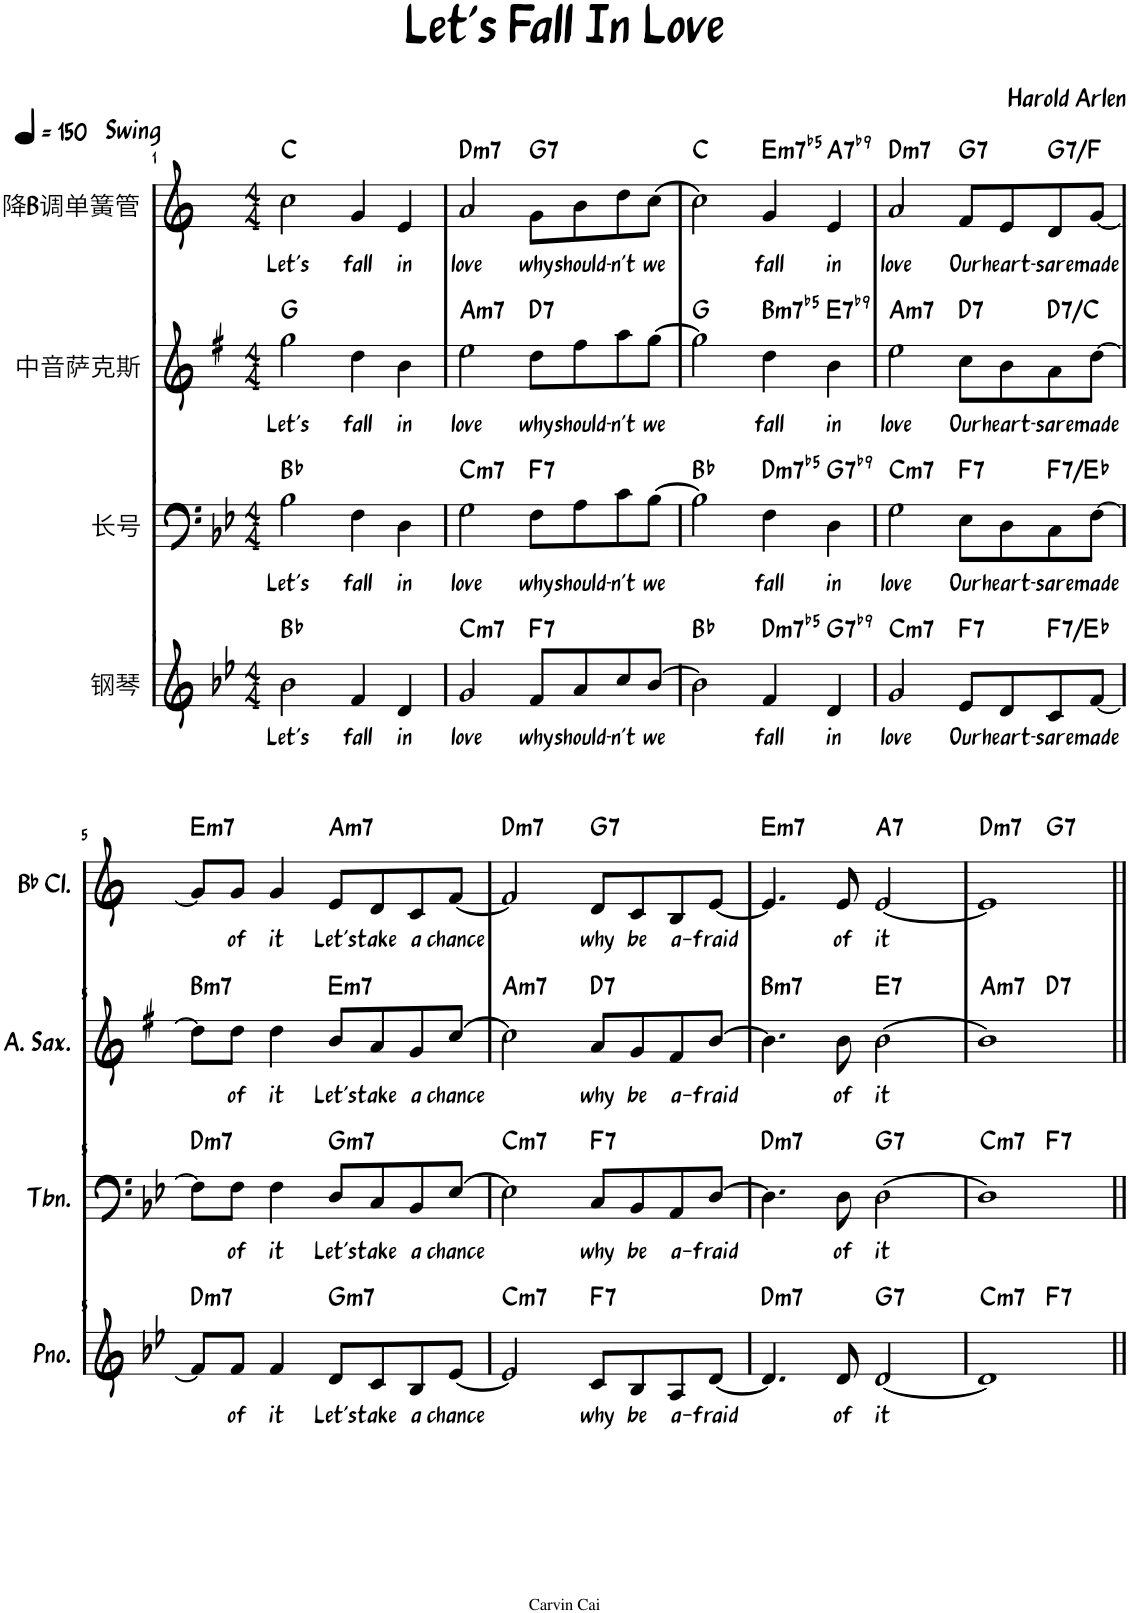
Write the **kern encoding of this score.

**kern	**text	**harte	**kern	**text	**harte	**kern	**text	**harte	**kern	**text	**harte
*part4	*part4	*part4	*part3	*part3	*part3	*part2	*part2	*part2	*part1	*part1	*part1
*staff4	*staff4	*	*staff3	*staff3	*	*staff2	*staff2	*	*staff1	*staff1	*
*I"钢琴	*	*	*I"长号	*	*	*I"中音萨克斯	*	*	*I"降B调单簧管	*	*
*clefG2	*	*	*clefF4	*	*	*clefG2	*	*	*clefG2	*	*
*	*	*	*	*	*	*Trd5c9	*	*	*Trd1c2	*	*
*k[b-e-]	*	*	*k[b-e-]	*	*	*k[f#]	*	*	*k[]	*	*
*M4/4	*	*	*M4/4	*	*	*M4/4	*	*	*M4/4	*	*
*MM150	*	*	*MM150	*	*	*MM150	*	*	*MM150	*	*
=1	=1	=1	=1	=1	=1	=1	=1	=1	=1	=1	=1
!	!	!	!	!	!	!	!	!	!LO:TX:a:B:t=Swing	!	!
!	!LO:LY:b	!	!	!LO:LY:b	!	!	!LO:LY:b	!	!	!LO:LY:b	!
2b-\	Let's	Bb:maj	2B-\	Let's	Bb:maj	2gg\	Let's	G:maj	2cc\	Let's	C:maj
!	!LO:LY:b	!	!	!LO:LY:b	!	!	!LO:LY:b	!	!	!LO:LY:b	!
4f/	fall	.	4F\	fall	.	4dd\	fall	.	4g/	fall	.
!	!LO:LY:b	!	!	!LO:LY:b	!	!	!LO:LY:b	!	!	!LO:LY:b	!
4d/	in	.	4D\	in	.	4b\	in	.	4e/	in	.
=2	=2	=2	=2	=2	=2	=2	=2	=2	=2	=2	=2
!	!LO:LY:b	!LO:H:kt=m7	!	!LO:LY:b	!LO:H:kt=m7	!	!LO:LY:b	!LO:H:kt=m7	!	!LO:LY:b	!LO:H:kt=m7
2g/	love	C:min7	2G\	love	C:min7	2ee\	love	A:min7	2a/	love	D:min7
!	!LO:LY:b	!LO:H:kt=7	!	!LO:LY:b	!LO:H:kt=7	!	!LO:LY:b	!LO:H:kt=7	!	!LO:LY:b	!LO:H:kt=7
8f/L	why	F:7	8F\L	why	F:7	8dd\L	why	D:7	8g\L	why	G:7
!	!LO:LY:b	!	!	!LO:LY:b	!	!	!LO:LY:b	!	!	!LO:LY:b	!
8a/	should-	.	8A\	should-	.	8ff#\	should-	.	8b\	should-	.
!	!LO:LY:b	!	!	!LO:LY:b	!	!	!LO:LY:b	!	!	!LO:LY:b	!
8cc/	-n't	.	8c\	-n't	.	8aa\	-n't	.	8dd\	-n't	.
!	!LO:LY:b	!	!	!LO:LY:b	!	!	!LO:LY:b	!	!	!LO:LY:b	!
[8b-/J	we	.	[8B-\J	we	.	[8gg\J	we	.	[8cc\J	we	.
=3	=3	=3	=3	=3	=3	=3	=3	=3	=3	=3	=3
2b-\]	.	Bb:maj	2B-\]	.	Bb:maj	2gg\]	.	G:maj	2cc\]	.	C:maj
!	!LO:LY:b	!LO:H:kt=m7b5	!	!LO:LY:b	!LO:H:kt=m7b5	!	!LO:LY:b	!LO:H:kt=m7b5	!	!LO:LY:b	!LO:H:kt=m7b5
4f/	fall	D:hdim7	4F\	fall	D:hdim7	4dd\	fall	B:hdim7	4g/	fall	E:hdim7
!	!LO:LY:b	!LO:H:kt=7	!	!LO:LY:b	!LO:H:kt=7	!	!LO:LY:b	!LO:H:kt=7	!	!LO:LY:b	!LO:H:kt=7
4d/	in	G:7(b9)	4D\	in	G:7(b9)	4b\	in	E:7(b9)	4e/	in	A:7(b9)
=4	=4	=4	=4	=4	=4	=4	=4	=4	=4	=4	=4
!	!LO:LY:b	!LO:H:kt=m7	!	!LO:LY:b	!LO:H:kt=m7	!	!LO:LY:b	!LO:H:kt=m7	!	!LO:LY:b	!LO:H:kt=m7
2g/	love	C:min7	2G\	love	C:min7	2ee\	love	A:min7	2a/	love	D:min7
!	!LO:LY:b	!LO:H:kt=7	!	!LO:LY:b	!LO:H:kt=7	!	!LO:LY:b	!LO:H:kt=7	!	!LO:LY:b	!LO:H:kt=7
8e-/L	Our	F:7	8E-\L	Our	F:7	8cc\L	Our	D:7	8f/L	Our	G:7
!	!LO:LY:b	!	!	!LO:LY:b	!	!	!LO:LY:b	!	!	!LO:LY:b	!
8d/	heart-	.	8D\	heart-	.	8b\	heart-	.	8e/	heart-	.
!	!LO:LY:b	!LO:H:kt=7	!	!LO:LY:b	!LO:H:kt=7	!	!LO:LY:b	!LO:H:kt=7	!	!LO:LY:b	!LO:H:kt=7
8c/	-sare	F:7/b7	8C\	-sare	F:7/b7	8a\	-sare	D:7/b7	8d/	-sare	G:7/b7
!	!LO:LY:b	!	!	!LO:LY:b	!	!	!LO:LY:b	!	!	!LO:LY:b	!
[8f/J	made	.	[8F\J	made	.	[8dd\J	made	.	[8g/J	made	.
!!LO:LB:g=z
=5	=5	=5	=5	=5	=5	=5	=5	=5	=5	=5	=5
!	!	!LO:H:kt=m7	!	!	!LO:H:kt=m7	!	!	!LO:H:kt=m7	!	!	!LO:H:kt=m7
8f/L]	.	D:min7	8F\L]	.	D:min7	8dd\L]	.	B:min7	8g/L]	.	E:min7
!	!LO:LY:b	!	!	!LO:LY:b	!	!	!LO:LY:b	!	!	!LO:LY:b	!
8f/J	of	.	8F\J	of	.	8dd\J	of	.	8g/J	of	.
!	!LO:LY:b	!	!	!LO:LY:b	!	!	!LO:LY:b	!	!	!LO:LY:b	!
4f/	it	.	4F\	it	.	4dd\	it	.	4g/	it	.
!	!LO:LY:b	!LO:H:kt=m7	!	!LO:LY:b	!LO:H:kt=m7	!	!LO:LY:b	!LO:H:kt=m7	!	!LO:LY:b	!LO:H:kt=m7
8d/L	Let's	G:min7	8D/L	Let's	G:min7	8b/L	Let's	E:min7	8e/L	Let's	A:min7
!	!LO:LY:b	!	!	!LO:LY:b	!	!	!LO:LY:b	!	!	!LO:LY:b	!
8c/	take	.	8C/	take	.	8a/	take	.	8d/	take	.
!	!LO:LY:b	!	!	!LO:LY:b	!	!	!LO:LY:b	!	!	!LO:LY:b	!
8B-/	a	.	8BB-/	a	.	8g/	a	.	8c/	a	.
!	!LO:LY:b	!	!	!LO:LY:b	!	!	!LO:LY:b	!	!	!LO:LY:b	!
[8e-/J	chance	.	[8E-/J	chance	.	[8cc/J	chance	.	[8f/J	chance	.
=6	=6	=6	=6	=6	=6	=6	=6	=6	=6	=6	=6
!	!	!LO:H:kt=m7	!	!	!LO:H:kt=m7	!	!	!LO:H:kt=m7	!	!	!LO:H:kt=m7
2e-/]	.	C:min7	2E-\]	.	C:min7	2cc\]	.	A:min7	2f/]	.	D:min7
!	!LO:LY:b	!LO:H:kt=7	!	!LO:LY:b	!LO:H:kt=7	!	!LO:LY:b	!LO:H:kt=7	!	!LO:LY:b	!LO:H:kt=7
8c/L	why	F:7	8C/L	why	F:7	8a/L	why	D:7	8d/L	why	G:7
!	!LO:LY:b	!	!	!LO:LY:b	!	!	!LO:LY:b	!	!	!LO:LY:b	!
8B-/	be	.	8BB-/	be	.	8g/	be	.	8c/	be	.
!	!LO:LY:b	!	!	!LO:LY:b	!	!	!LO:LY:b	!	!	!LO:LY:b	!
8A/	a-	.	8AA/	a-	.	8f#/	a-	.	8B/	a-	.
!	!LO:LY:b	!	!	!LO:LY:b	!	!	!LO:LY:b	!	!	!LO:LY:b	!
[8d/J	-fraid	.	[8D/J	-fraid	.	[8b/J	-fraid	.	[8e/J	-fraid	.
=7	=7	=7	=7	=7	=7	=7	=7	=7	=7	=7	=7
!	!	!LO:H:kt=m7	!	!	!LO:H:kt=m7	!	!	!LO:H:kt=m7	!	!	!LO:H:kt=m7
4.d/]	.	D:min7	4.D\]	.	D:min7	4.b\]	.	B:min7	4.e/]	.	E:min7
!	!LO:LY:b	!	!	!LO:LY:b	!	!	!LO:LY:b	!	!	!LO:LY:b	!
8d/	of	.	8D\	of	.	8b\	of	.	8e/	of	.
!	!LO:LY:b	!LO:H:kt=7	!	!LO:LY:b	!LO:H:kt=7	!	!LO:LY:b	!LO:H:kt=7	!	!LO:LY:b	!LO:H:kt=7
[2d/	it	G:7	[2D\	it	G:7	[2b\	it	E:7	[2e/	it	A:7
=8	=8	=8	=8	=8	=8	=8	=8	=8	=8	=8	=8
!	!	!LO:H:kt=m7	!	!	!LO:H:kt=m7	!	!	!LO:H:kt=m7	!	!	!LO:H:kt=m7
*^	*	*	*^	*	*	*^	*	*	*^	*	*
1d]	2ryy	.	C:min7	1D]	2ryy	.	C:min7	1b]	2ryy	.	A:min7	1e]	2ryy	.	D:min7
!	!	!	!LO:H:kt=7	!	!	!	!LO:H:kt=7	!	!	!	!LO:H:kt=7	!	!	!	!LO:H:kt=7
.	2ryy	.	F:7	.	2ryy	.	F:7	.	2ryy	.	D:7	.	2ryy	.	G:7
*v	*v	*	*	*	*	*	*	*v	*v	*	*	*v	*v	*	*
*	*	*	*v	*v	*	*	*	*	*	*	*	*
=||	=||	=||	=||	=||	=||	=||	=||	=||	=||	=||	=||
*-	*-	*-	*-	*-	*-	*-	*-	*-	*-	*-	*-
